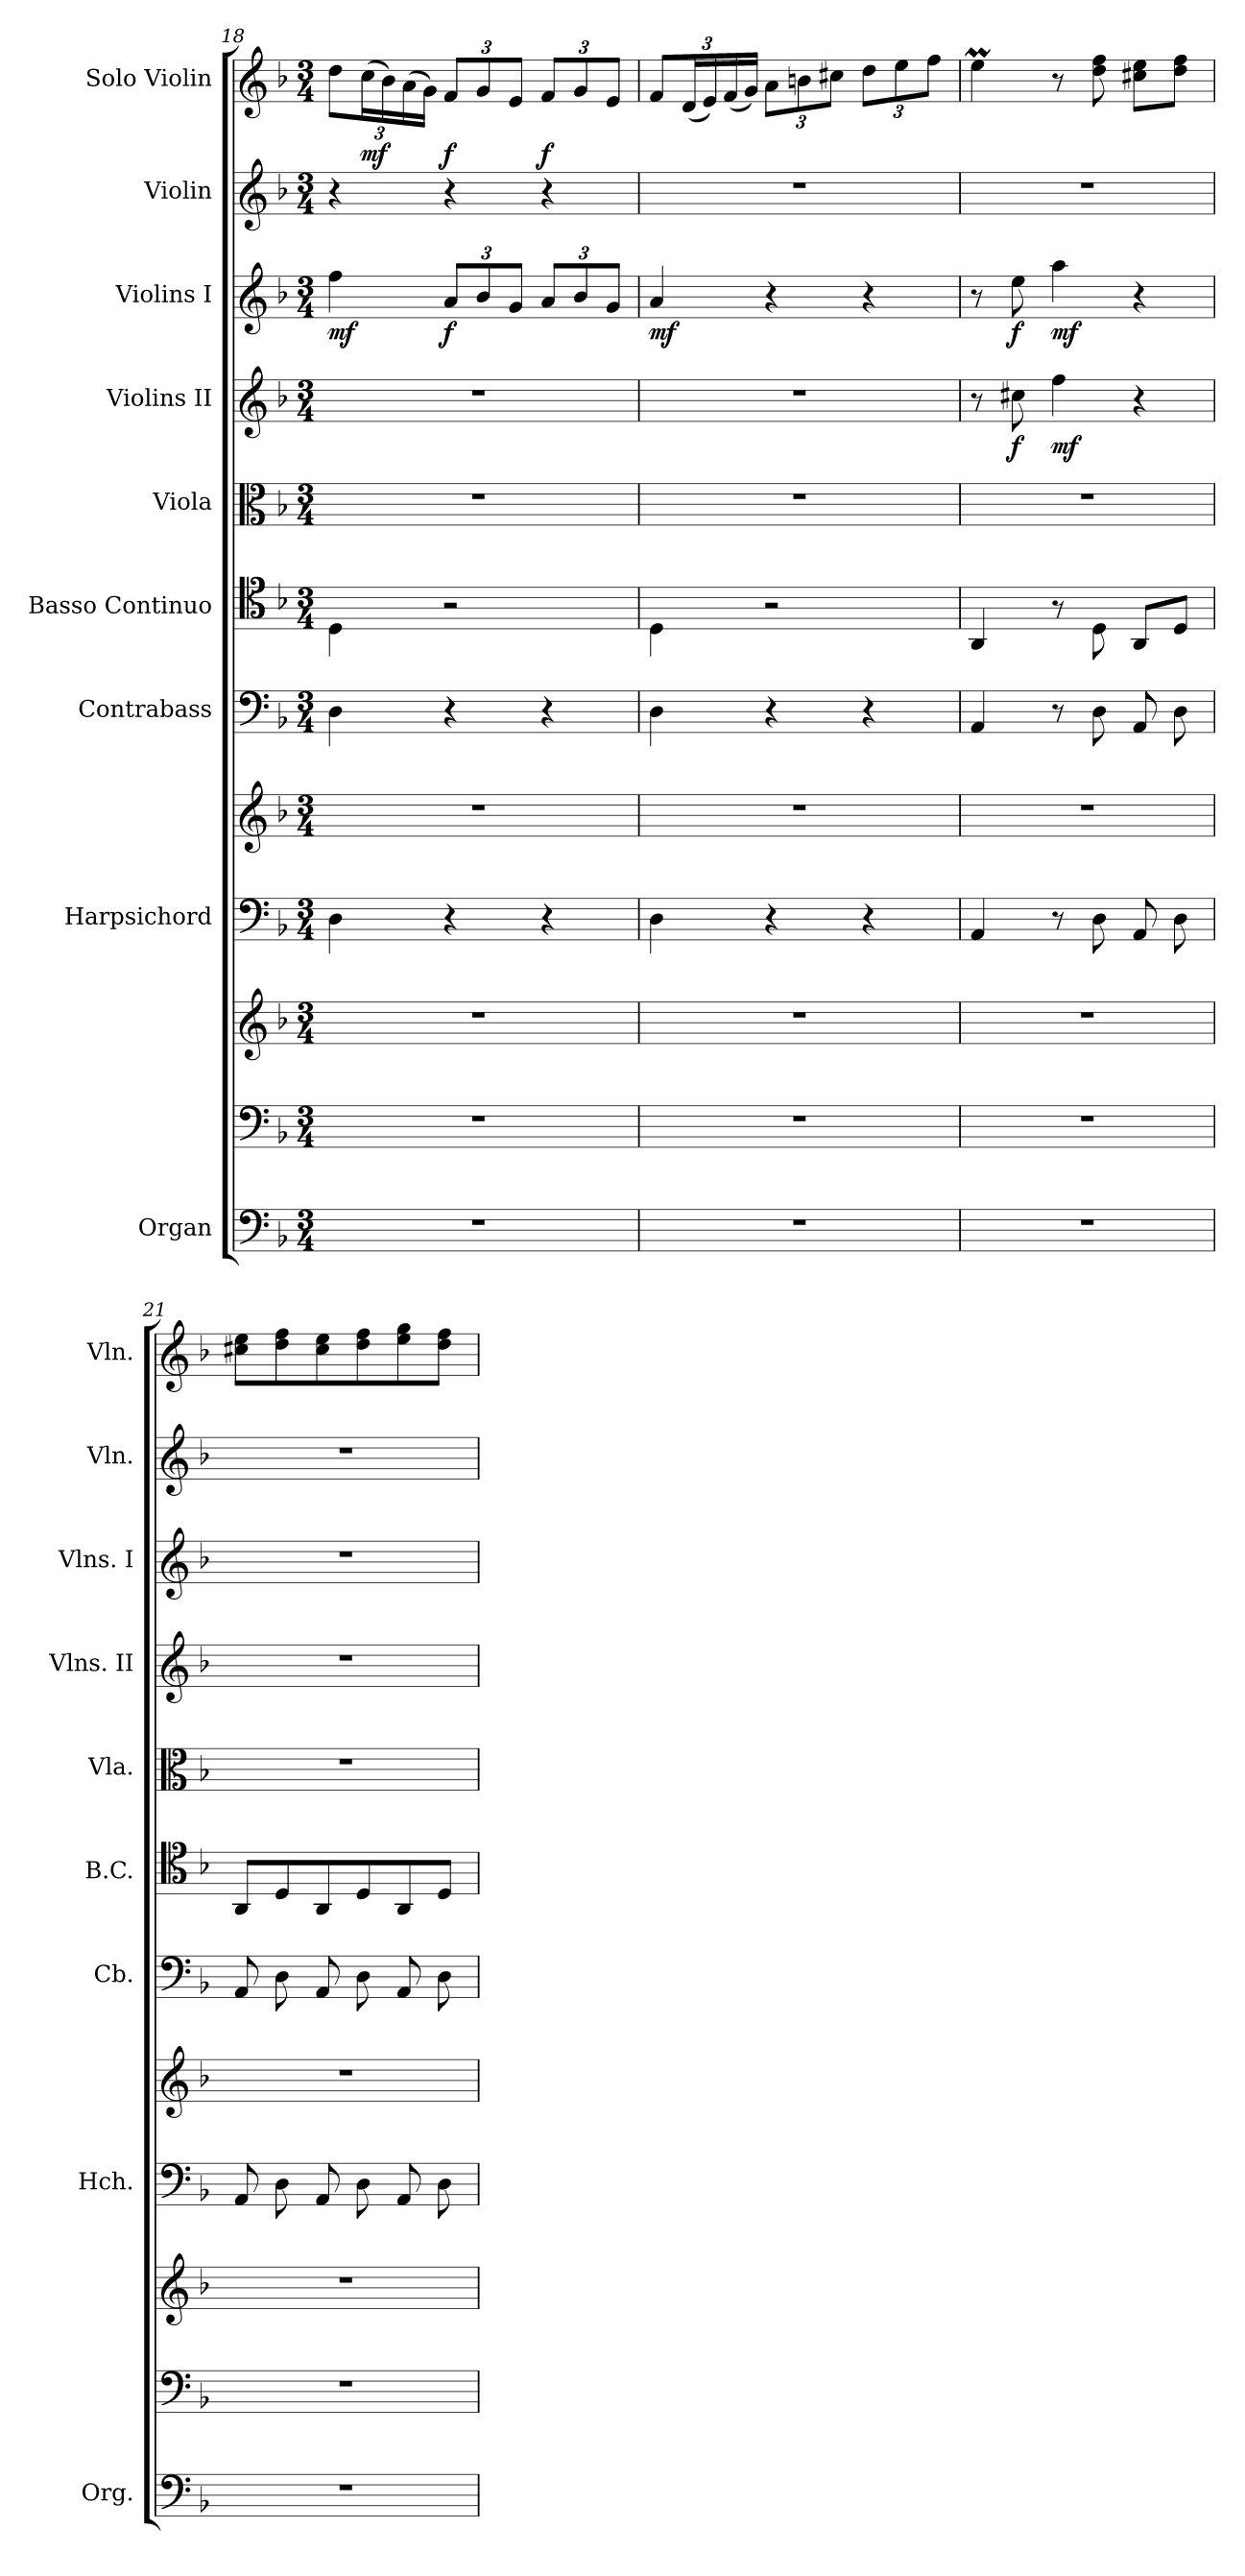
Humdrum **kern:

**kern	**kern	**kern	**kern	**kern	**kern	**kern	**kern	**kern	**dynam	**kern	**dynam	**kern	**kern	**dynam
*part9	*part9	*part9	*part8	*part8	*part7	*part6	*part5	*part4	*part4	*part3	*part3	*part2	*part1	*part1
*staff12	*staff11	*staff10	*staff9	*staff8	*staff7	*staff6	*staff5	*staff4	*staff4	*staff3	*staff3	*staff2	*staff1	*staff1
*I"Organ	*	*	*I"Harpsichord	*	*I"Contrabass	*I"Basso Continuo	*I"Viola	*I"Violins II	*	*I"Violins I	*	*I"Violin	*I"Solo Violin	*
*I'Org.	*	*	*I'Hch.	*	*I'Cb.	*I'B.C.	*I'Vla.	*I'Vlns. II	*	*I'Vlns. I	*	*I'Vln.	*I'Vln.	*
*clefF4	*clefF4	*clefG2	*clefF4	*clefG2	*clefF4	*clefC4	*clefC3	*clefG2	*	*clefG2	*	*clefG2	*clefG2	*
*	*	*	*	*	*ITrd7c12	*	*	*	*	*	*	*	*	*
*k[b-]	*k[b-]	*k[b-]	*k[b-]	*k[b-]	*k[b-]	*k[b-]	*k[b-]	*k[b-]	*	*k[b-]	*	*k[b-]	*k[b-]	*
*M3/4	*M3/4	*M3/4	*M3/4	*M3/4	*M3/4	*M3/4	*M3/4	*M3/4	*	*M3/4	*	*M3/4	*M3/4	*
*	*	*	*	*	*	*	*	*	*	*	*	*	*Xbrackettup	*
=18	=18	=18	=18	=18	=18	=18	=18	=18	=18	=18	=18	=18	=18	=18
!	!	!	!	!	!	!	!	!	!	!	!LO:DY:b	!	!	!
2.r	2.r	2.r	4D\	2.r	4DD\	4D\	2.r	2.r	.	4ff\	mf	4r	12dd\L	.
!	!	!	!	!	!	!	!	!	!	!	!	!	!	!LO:DY:b
.	.	.	.	.	.	.	.	.	.	.	.	.	(>24cc\L	mf
.	.	.	.	.	.	.	.	.	.	.	.	.	24b-\)	.
.	.	.	.	.	.	.	.	.	.	.	.	.	(>24a\	.
.	.	.	.	.	.	.	.	.	.	.	.	.	24g\JJ)	.
*	*	*	*	*	*	*	*	*	*	*Xbrackettup	*	*	*	*
!	!	!	!	!	!	!	!	!	!	!	!LO:DY:b	!	!	!LO:DY:b
.	.	.	4r	.	4r	2r	.	.	.	12a/L	f	4r	12f/L	f
.	.	.	.	.	.	.	.	.	.	12b-/	.	.	12g/	.
.	.	.	.	.	.	.	.	.	.	12g/J	.	.	12e/J	.
!	!	!	!	!	!	!	!	!	!	!	!	!	!	!LO:DY:b
.	.	.	4r	.	4r	.	.	.	.	12a/L	.	4r	12f/L	f
.	.	.	.	.	.	.	.	.	.	12b-/	.	.	12g/	.
.	.	.	.	.	.	.	.	.	.	12g/J	.	.	12e/J	.
!!LO:PB:g=z
=19	=19	=19	=19	=19	=19	=19	=19	=19	=19	=19	=19	=19	=19	=19
!	!	!	!	!	!	!	!	!	!	!	!LO:DY:b	!	!	!
2.r	2.r	2.r	4D\	2.r	4DD\	4D\	2.r	2.r	.	4a/	mf	2.r	12f/L	.
.	.	.	.	.	.	.	.	.	.	.	.	.	(<24d/L	.
.	.	.	.	.	.	.	.	.	.	.	.	.	24e/)	.
.	.	.	.	.	.	.	.	.	.	.	.	.	(<24f/	.
.	.	.	.	.	.	.	.	.	.	.	.	.	24g/JJ)	.
.	.	.	4r	.	4r	2r	.	.	.	4r	.	.	12a\L	.
.	.	.	.	.	.	.	.	.	.	.	.	.	12bn\	.
.	.	.	.	.	.	.	.	.	.	.	.	.	12cc#X\J	.
.	.	.	4r	.	4r	.	.	.	.	4r	.	.	12dd\L	.
.	.	.	.	.	.	.	.	.	.	.	.	.	12ee\	.
.	.	.	.	.	.	.	.	.	.	.	.	.	12ff\J	.
=20	=20	=20	=20	=20	=20	=20	=20	=20	=20	=20	=20	=20	=20	=20
2.r	2.r	2.r	4AA/	2.r	4AAA/	4AA/	2.r	8r	.	8r	.	2.r	4eem\	.
!	!	!	!	!	!	!	!	!	!LO:DY:b	!	!LO:DY:b	!	!	!
.	.	.	.	.	.	.	.	8cc#X\	f	8ee\	f	.	.	.
!	!	!	!	!	!	!	!	!	!LO:DY:b	!	!LO:DY:b	!	!	!
.	.	.	8r	.	8r	8r	.	4ff\	mf	4aa\	mf	.	8r	.
.	.	.	8D\	.	8DD\	8D\	.	.	.	.	.	.	8dd\ 8ff\	.
.	.	.	8AA/	.	8AAA/	8AA/L	.	4r	.	4r	.	.	8cc#X\ 8ee\L	.
.	.	.	8D\	.	8DD\	8D/J	.	.	.	.	.	.	8dd\ 8ff\J	.
=21	=21	=21	=21	=21	=21	=21	=21	=21	=21	=21	=21	=21	=21	=21
2.r	2.r	2.r	8AA/	2.r	8AAA/	8AA/L	2.r	2.r	.	2.r	.	2.r	8cc#X\ 8ee\L	.
.	.	.	8D\	.	8DD\	8D/	.	.	.	.	.	.	8dd\ 8ff\	.
.	.	.	8AA/	.	8AAA/	8AA/	.	.	.	.	.	.	8cc#\ 8ee\	.
.	.	.	8D\	.	8DD\	8D/	.	.	.	.	.	.	8dd\ 8ff\	.
.	.	.	8AA/	.	8AAA/	8AA/	.	.	.	.	.	.	8ee\ 8gg\	.
.	.	.	8D\	.	8DD\	8D/J	.	.	.	.	.	.	8dd\ 8ff\J	.
=	=	=	=	=	=	=	=	=	=	=	=	=	=	=
*-	*-	*-	*-	*-	*-	*-	*-	*-	*-	*-	*-	*-	*-	*-
